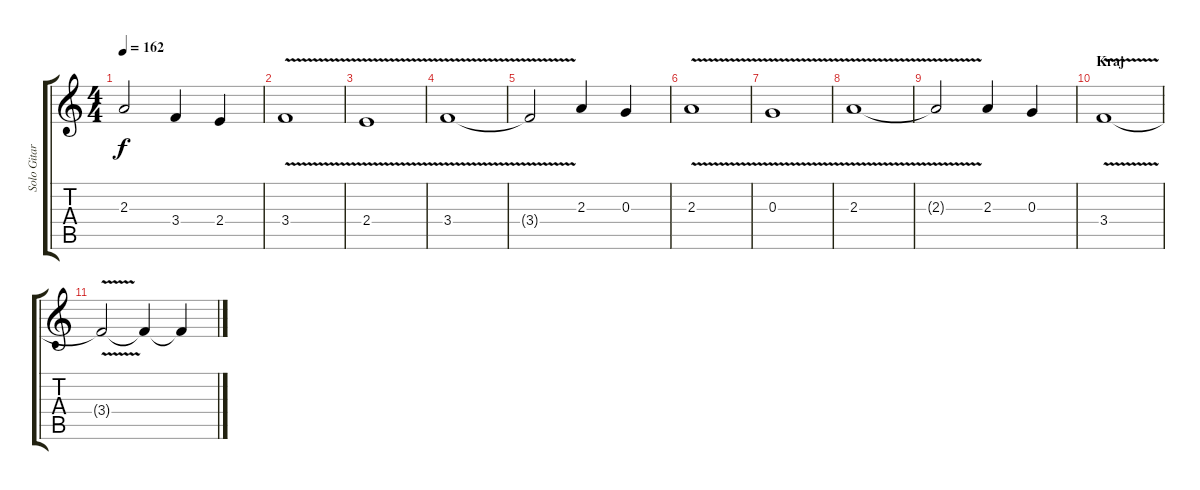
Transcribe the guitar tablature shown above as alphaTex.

\track ("Solo Gitara" "Solo Gitar") {instrument overdrivenguitar}
\staff {score tabs}
\tuning (E4 B3 G3 D3 A2 E2) {hide}
\ts (4 4)
\tempo 162
\clef g2
\ks c
2.3{t}.2{dy f} 3.4.4 2.4.4 |
3.4{v}.1 |
2.4{v}.1 |
3.4{v}.1 |
3.4{t}.2 2.3.4 0.3.4 |
2.3{v}.1 |
0.3{v}.1 |
2.3{v}.1 |
2.3{t}.2 2.3.4 0.3.4 |
\section ("" "Kraj")
3.4{v}.1 |
3.4{t}.2 3.4{t}.4 3.4{t}.4
